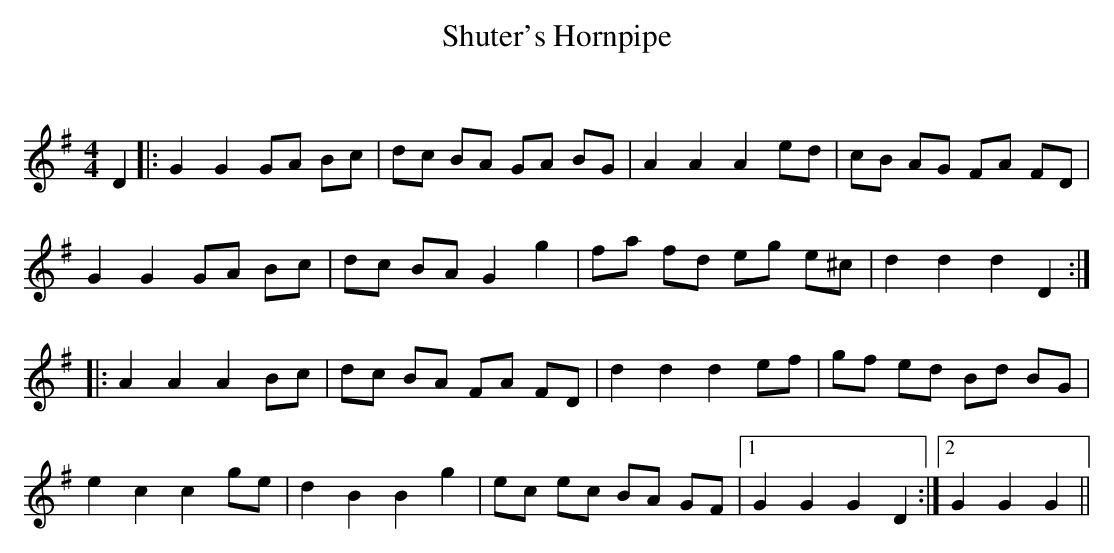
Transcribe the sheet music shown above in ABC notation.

X:1
T: Shuter's Hornpipe
C:
Q: 232
K:G
M:4/4
L:1/8
D2|:G2 G2 GA Bc|dc BA GA BG|A2 A2 A2 ed|cB AG FA FD|
G2 G2 GA Bc|dc BA G2 g2|fa fd eg e^c|d2 d2 d2 D2:|
|:A2 A2 A2 Bc|dc BA FA FD|d2 d2 d2 ef|gf ed Bd BG|
e2 c2 c2 ge|d2 B2 B2 g2|ec ec BA GF|1G2 G2 G2 D2:|2G2 G2 G2||
